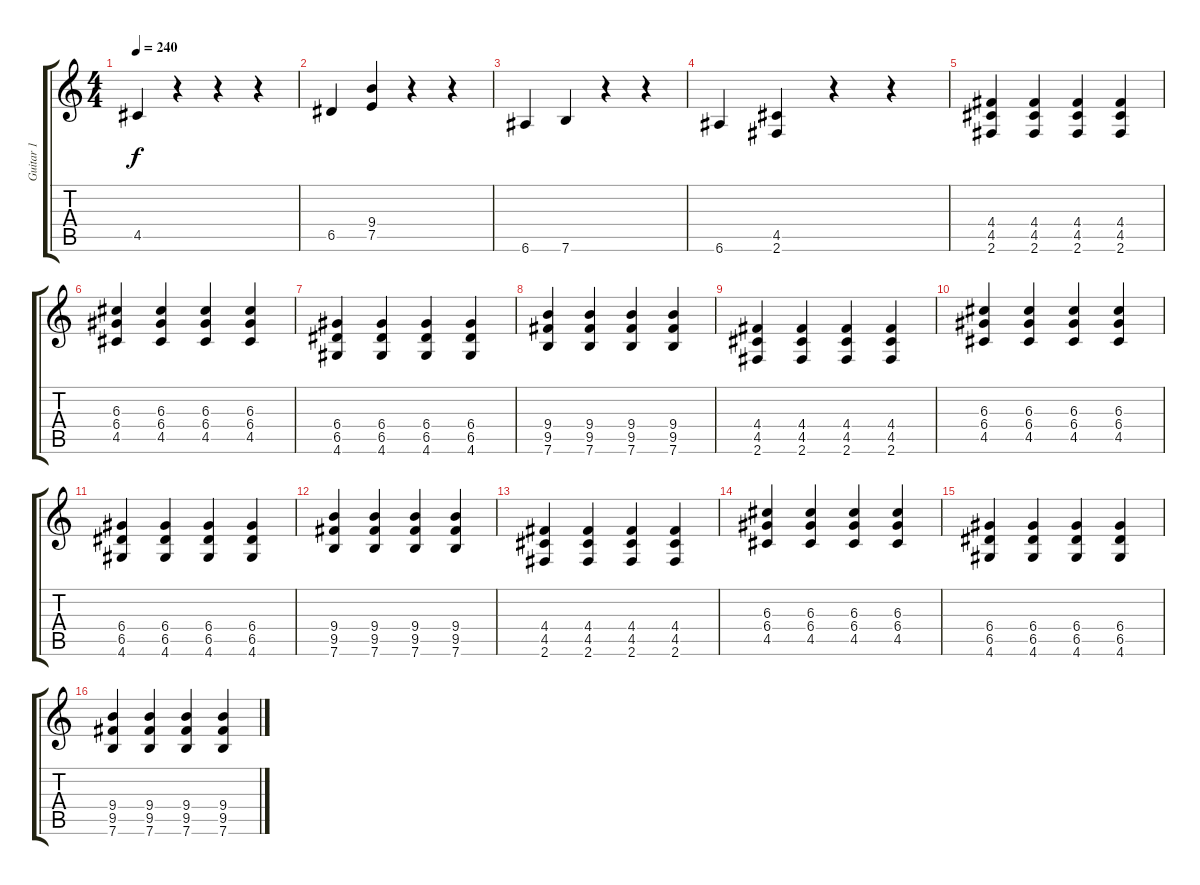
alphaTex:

\track ("Guitar 1" "Guitar 1") {instrument electricguitarclean}
\staff {score tabs}
\tuning (E4 B3 G3 D3 A2 E2) {hide}
\ts (4 4)
\tempo 240
\clef g2
\ks c
4.5.4{dy f} r.4 r.4 r.4 |
6.5.4 (9.4 7.5).4 r.4 r.4 |
6.6.4 7.6.4 r.4 r.4 |
6.6.4 (4.5 2.6).4 r.4 r.4 |
(4.4 4.5 2.6).4 (4.4 4.5 2.6).4 (4.4 4.5 2.6).4 (4.4 4.5 2.6).4 |
(6.3 6.4 4.5).4 (6.3 6.4 4.5).4 (6.3 6.4 4.5).4 (6.3 6.4 4.5).4 |
(6.4 6.5 4.6).4 (6.4 6.5 4.6).4 (6.4 6.5 4.6).4 (6.4 6.5 4.6).4 |
(9.4 9.5 7.6).4 (9.4 9.5 7.6).4 (9.4 9.5 7.6).4 (9.4 9.5 7.6).4 |
(4.4 4.5 2.6).4 (4.4 4.5 2.6).4 (4.4 4.5 2.6).4 (4.4 4.5 2.6).4 |
(6.3 6.4 4.5).4 (6.3 6.4 4.5).4 (6.3 6.4 4.5).4 (6.3 6.4 4.5).4 |
(6.4 6.5 4.6).4 (6.4 6.5 4.6).4 (6.4 6.5 4.6).4 (6.4 6.5 4.6).4 |
(9.4 9.5 7.6).4 (9.4 9.5 7.6).4 (9.4 9.5 7.6).4 (9.4 9.5 7.6).4 |
(4.4 4.5 2.6).4 (4.4 4.5 2.6).4 (4.4 4.5 2.6).4 (4.4 4.5 2.6).4 |
(6.3 6.4 4.5).4 (6.3 6.4 4.5).4 (6.3 6.4 4.5).4 (6.3 6.4 4.5).4 |
(6.4 6.5 4.6).4 (6.4 6.5 4.6).4 (6.4 6.5 4.6).4 (6.4 6.5 4.6).4 |
(9.4 9.5 7.6).4 (9.4 9.5 7.6).4 (9.4 9.5 7.6).4 (9.4 9.5 7.6).4
